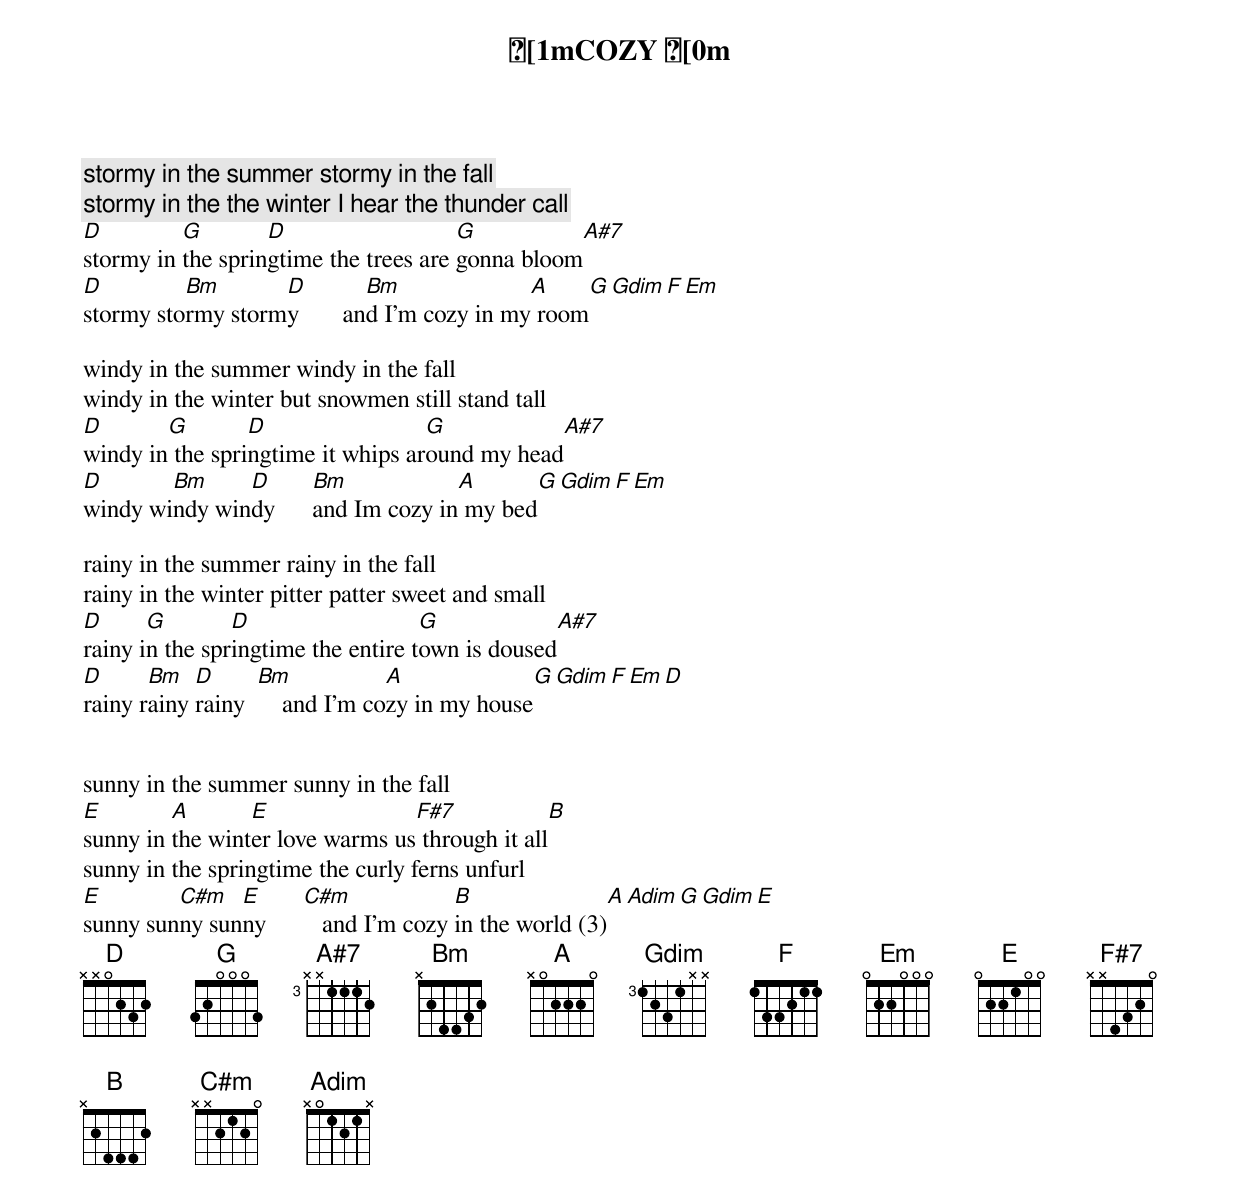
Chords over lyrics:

[1mCOZY [0m

stormy in the summer stormy in the fall
stormy in the the winter I hear the thunder call
D         G        D                   G                     A#7
stormy in the springtime the trees are gonna bloom
D         Bm       D         Bm              A              G       Gdim  F  Em
stormy stormy stormy       and I'm cozy in my room

windy in the summer windy in the fall
windy in the winter but snowmen still stand tall
D       G        D                 G                       A#7
windy in the springtime it whips around my head
D       Bm     D       Bm            A              G       Gdim  F  Em
windy windy windy      and Im cozy in my bed

rainy in the summer rainy in the fall
rainy in the winter pitter patter sweet and small
D      G        D                   G                     A#7
rainy in the springtime the entire town is doused
D      Bm   D      Bm            A              G         Gdim  F  Em  D
rainy rainy rainy      and I'm cozy in my house


sunny in the summer sunny in the fall
E        A       E               F#7                        B
sunny in the winter love warms us through it all
sunny in the springtime the curly ferns unfurl
E        C#m   E       C#m             B                A             Adim    G  Gdim   E
sunny sunny sunny         and I'm cozy in the world (3)
